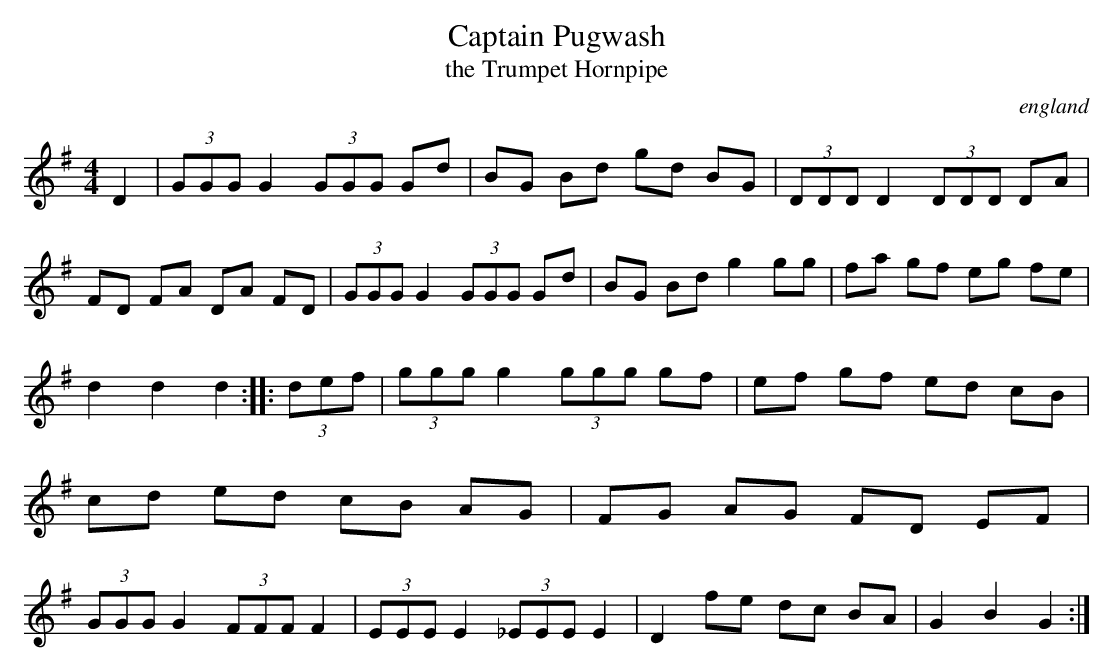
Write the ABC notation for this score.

X:1
T:Captain Pugwash
T:the Trumpet Hornpipe
O:england
M:4/4
K:G
D2|\
(3GGG G2 (3GGG Gd|BG Bd gd BG|\
(3DDD D2 (3DDD DA|FD FA DA FD|\
(3GGG G2 (3GGG Gd|BG Bd g2 gg|\
fa gf eg fe|d2d2 d2 ::\
(3def|\
(3ggg g2 (3ggg gf|ef gf ed cB|\
cd ed cB AG|FG AG FD EF|\
(3GGG G2 (3FFF F2|(3EEE E2(3_EEE E2|\
D2 fe dc BA|G2B2 G2:|
